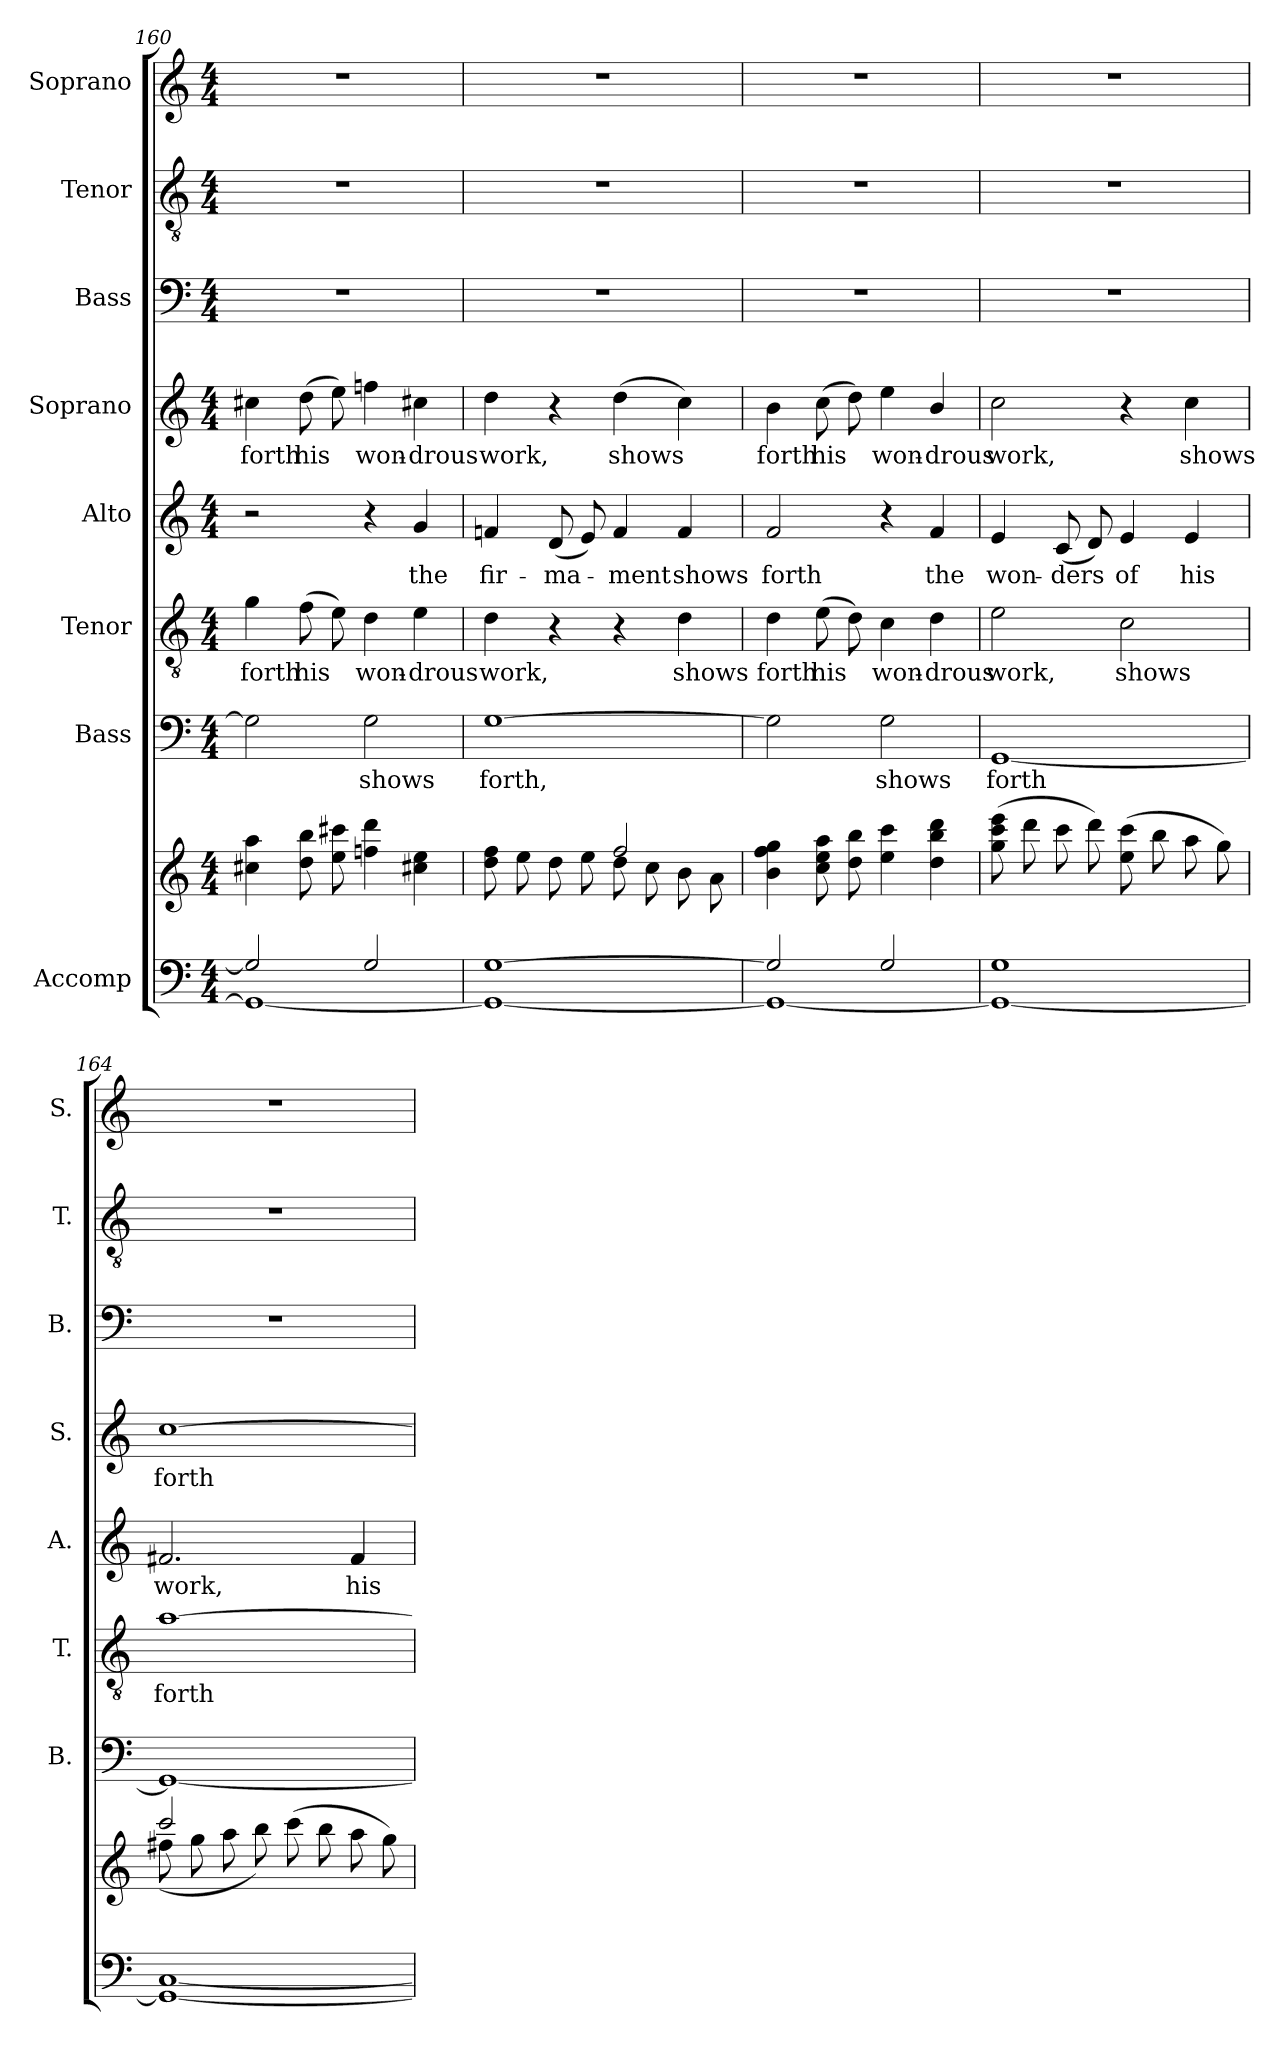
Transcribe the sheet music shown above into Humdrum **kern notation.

**kern	**kern	**kern	**text	**kern	**text	**kern	**text	**kern	**text	**kern	**kern	**kern
*part8	*part8	*part7	*part7	*part6	*part6	*part5	*part5	*part4	*part4	*part3	*part2	*part1
*staff9	*staff8	*staff7	*staff7	*staff6	*staff6	*staff5	*staff5	*staff4	*staff4	*staff3	*staff2	*staff1
*I"Accomp	*	*I"Bass	*	*I"Tenor	*	*I"Alto	*	*I"Soprano	*	*I"Bass	*I"Tenor	*I"Soprano
*	*	*I'B.	*	*I'T.	*	*I'A.	*	*I'S.	*	*I'B.	*I'T.	*I'S.
*clefF4	*clefG2	*clefF4	*	*clefGv2	*	*clefG2	*	*clefG2	*	*clefF4	*clefGv2	*clefG2
*	*	*	*	*ITrd7c12	*	*	*	*	*	*	*ITrd7c12	*
*k[]	*k[]	*k[]	*	*k[]	*	*k[]	*	*k[]	*	*k[]	*k[]	*k[]
*C:	*C:	*C:	*	*C:	*	*C:	*	*C:	*	*C:	*C:	*C:
*M4/4	*M4/4	*M4/4	*	*M4/4	*	*M4/4	*	*M4/4	*	*M4/4	*M4/4	*M4/4
=160	=160	=160	=160	=160	=160	=160	=160	=160	=160	=160	=160	=160
*^	*	*	*	*	*	*	*	*	*	*	*	*
!	!	!	!	!	!	!LO:LY:b:color=#000000	!	!	!	!	!	!	!
!	!	!	!	!	!	!	!	!	!	!LO:LY:b:color=#000000	!	!	!
2Gi/]	1GGi_	4cc#Xi\ 4aai	2Gi\]	.	4Gi\	forth	2r	.	4cc#Xi\	forth	1r	1r	1r
!	!	!	!	!	!	!LO:LY:b:color=#000000	!	!	!	!	!	!	!
!	!	!	!	!	!	!	!	!	!	!LO:LY:b:color=#000000	!	!	!
.	.	8ddi\ 8bbi	.	.	(8Fi\	his	.	.	(8ddi\	his	.	.	.
.	.	8eei\ 8ccc#Xi	.	.	8Ei\)	.	.	.	8eei\)	.	.	.	.
!	!	!	!	!LO:LY:b:color=#000000	!	!	!	!	!	!	!	!	!
!	!	!	!	!	!	!LO:LY:b:color=#000000	!	!	!	!	!	!	!
!	!	!	!	!	!	!	!	!	!	!LO:LY:b:color=#000000	!	!	!
2Gi/	.	4ffni\ 4dddi	2Gi\	shows	4Di\	won-	4r	.	4ffni\	won-	.	.	.
!	!	!	!	!	!	!LO:LY:b:color=#000000	!	!	!	!	!	!	!
!	!	!	!	!	!	!	!	!LO:LY:b:color=#000000	!	!	!	!	!
!	!	!	!	!	!	!	!	!	!	!LO:LY:b:color=#000000	!	!	!
.	.	4cc#Xi\ 4eei	.	.	4Ei\	-drous	4gi/	the	4cc#Xi\	-drous	.	.	.
=161	=161	=161	=161	=161	=161	=161	=161	=161	=161	=161	=161	=161	=161
*	*	*^	*	*	*	*	*	*	*	*	*	*	*
!	!	!	!	!	!LO:LY:b:color=#000000	!	!	!	!	!	!	!	!	!
!	!	!	!	!	!	!	!LO:LY:b:color=#000000	!	!	!	!	!	!	!
!	!	!	!	!	!	!	!	!	!LO:LY:b:color=#000000	!	!	!	!	!
!	!	!	!	!	!	!	!	!	!	!	!LO:LY:b:color=#000000	!	!	!
[1Gi	1GGi_	8ddi\ 8ffi	2ryy	[1Gi	forth,	4Di\	work,	4fni/	fir-	4ddi\	work,	1r	1r	1r
.	.	8eei\	.	.	.	.	.	.	.	.	.	.	.	.
!	!	!	!	!	!	!	!	!	!LO:LY:b:color=#000000	!	!	!	!	!
.	.	8ddi\	.	.	.	4r	.	(8di/	-ma-	4r	.	.	.	.
.	.	8eei\	.	.	.	.	.	8ei/)	.	.	.	.	.	.
!	!	!	!	!	!	!	!	!	!LO:LY:b:color=#000000	!	!	!	!	!
!	!	!	!	!	!	!	!	!	!	!	!LO:LY:b:color=#000000	!	!	!
.	.	2ffi/	8ddi\	.	.	4r	.	4fi/	-ment	(4ddi\	shows	.	.	.
.	.	.	8cci\	.	.	.	.	.	.	.	.	.	.	.
!	!	!	!	!	!	!	!LO:LY:b:color=#000000	!	!	!	!	!	!	!
!	!	!	!	!	!	!	!	!	!LO:LY:b:color=#000000	!	!	!	!	!
.	.	.	8bi\	.	.	4Di\	shows	4fi/	shows	4cci\)	.	.	.	.
.	.	.	8ai\	.	.	.	.	.	.	.	.	.	.	.
*	*	*v	*v	*	*	*	*	*	*	*	*	*	*	*
=162	=162	=162	=162	=162	=162	=162	=162	=162	=162	=162	=162	=162	=162
*	*	*^	*	*	*	*	*	*	*	*	*	*	*
!	!	!	!	!	!	!	!LO:LY:b:color=#000000	!	!	!	!	!	!	!
*	*	*v	*v	*	*	*	*	*	*	*	*	*	*	*
*	*	*^	*	*	*	*	*	*	*	*	*	*	*
!	!	!	!	!	!	!	!	!	!LO:LY:b:color=#000000	!	!	!	!	!
*	*	*v	*v	*	*	*	*	*	*	*	*	*	*	*
*	*	*^	*	*	*	*	*	*	*	*	*	*	*
!	!	!	!	!	!	!	!	!	!	!	!LO:LY:b:color=#000000	!	!	!
*	*	*v	*v	*	*	*	*	*	*	*	*	*	*	*
2Gi/]	1GGi_	4bi\ 4ffi 4ggi	2Gi\]	.	4Di\	forth	2fi/	forth	4bi\	forth	1r	1r	1r
!	!	!	!	!	!	!LO:LY:b:color=#000000	!	!	!	!	!	!	!
!	!	!	!	!	!	!	!	!	!	!LO:LY:b:color=#000000	!	!	!
.	.	8cci\ 8eei 8aai	.	.	(8Ei\	his	.	.	(8cci\	his	.	.	.
.	.	8ddi\ 8bbi	.	.	8Di\)	.	.	.	8ddi\)	.	.	.	.
!	!	!	!	!LO:LY:b:color=#000000	!	!	!	!	!	!	!	!	!
!	!	!	!	!	!	!LO:LY:b:color=#000000	!	!	!	!	!	!	!
!	!	!	!	!	!	!	!	!	!	!LO:LY:b:color=#000000	!	!	!
2Gi/	.	4eei\ 4ccci	2Gi\	shows	4Ci\	won-	4r	.	4eei\	won-	.	.	.
!	!	!	!	!	!	!LO:LY:b:color=#000000	!	!	!	!	!	!	!
!	!	!	!	!	!	!	!	!LO:LY:b:color=#000000	!	!	!	!	!
!	!	!	!	!	!	!	!	!	!	!LO:LY:b:color=#000000	!	!	!
.	.	4ddi\ 4bbi 4dddi	.	.	4Di\	-drous	4fi/	the	4bi/	-drous	.	.	.
!!LO:PB:g=z
=163	=163	=163	=163	=163	=163	=163	=163	=163	=163	=163	=163	=163	=163
!	!	!	!	!LO:LY:b:color=#000000	!	!	!	!	!	!	!	!	!
!	!	!	!	!	!	!LO:LY:b:color=#000000	!	!	!	!	!	!	!
!	!	!	!	!	!	!	!	!LO:LY:b:color=#000000	!	!	!	!	!
!	!	!	!	!	!	!	!	!	!	!LO:LY:b:color=#000000	!	!	!
1Gi	1GGi_	(8ggi\ 8ccci 8eeei	[1GGi	forth	2Ei\	work,	4ei/	won-	2cci\	work,	1r	1r	1r
.	.	8dddi\	.	.	.	.	.	.	.	.	.	.	.
!	!	!	!	!	!	!	!	!LO:LY:b:color=#000000	!	!	!	!	!
.	.	8ccci\	.	.	.	.	(8ci/	-ders	.	.	.	.	.
.	.	8dddi\)	.	.	.	.	8di/)	.	.	.	.	.	.
!	!	!	!	!	!	!LO:LY:b:color=#000000	!	!	!	!	!	!	!
!	!	!	!	!	!	!	!	!LO:LY:b:color=#000000	!	!	!	!	!
.	.	(8eei\ 8ccci	.	.	2Ci\	shows	4ei/	of	4r	.	.	.	.
.	.	8bbi\	.	.	.	.	.	.	.	.	.	.	.
!	!	!	!	!	!	!	!	!LO:LY:b:color=#000000	!	!	!	!	!
!	!	!	!	!	!	!	!	!	!	!LO:LY:b:color=#000000	!	!	!
.	.	8aai\	.	.	.	.	4ei/	his	4cci\	shows	.	.	.
.	.	8ggi\)	.	.	.	.	.	.	.	.	.	.	.
=164	=164	=164	=164	=164	=164	=164	=164	=164	=164	=164	=164	=164	=164
*	*	*^	*	*	*	*	*	*	*	*	*	*	*
!	!	!	!	!	!	!	!LO:LY:b:color=#000000	!	!	!	!	!	!	!
!	!	!	!	!	!	!	!	!	!LO:LY:b:color=#000000	!	!	!	!	!
!	!	!	!	!	!	!	!	!	!	!	!LO:LY:b:color=#000000	!	!	!
[1Aiyy	1GGi_ [1Ci	2ccci/	(8ff#Xi\	1GGi_	.	[1Ai	forth	2.f#Xi/	work,	[1cci	forth	1r	1r	1r
.	.	.	8ggi\	.	.	.	.	.	.	.	.	.	.	.
.	.	.	8aai\	.	.	.	.	.	.	.	.	.	.	.
.	.	.	8bbi\)	.	.	.	.	.	.	.	.	.	.	.
.	.	2ryy	(8ccci\	.	.	.	.	.	.	.	.	.	.	.
.	.	.	8bbi\	.	.	.	.	.	.	.	.	.	.	.
!	!	!	!	!	!	!	!	!	!LO:LY:b:color=#000000	!	!	!	!	!
.	.	.	8aai\	.	.	.	.	4f#i/	his	.	.	.	.	.
.	.	.	8ggi\)	.	.	.	.	.	.	.	.	.	.	.
*v	*v	*	*	*	*	*	*	*	*	*	*	*	*	*
*	*v	*v	*	*	*	*	*	*	*	*	*	*	*
=	=	=	=	=	=	=	=	=	=	=	=	=
*-	*-	*-	*-	*-	*-	*-	*-	*-	*-	*-	*-	*-
